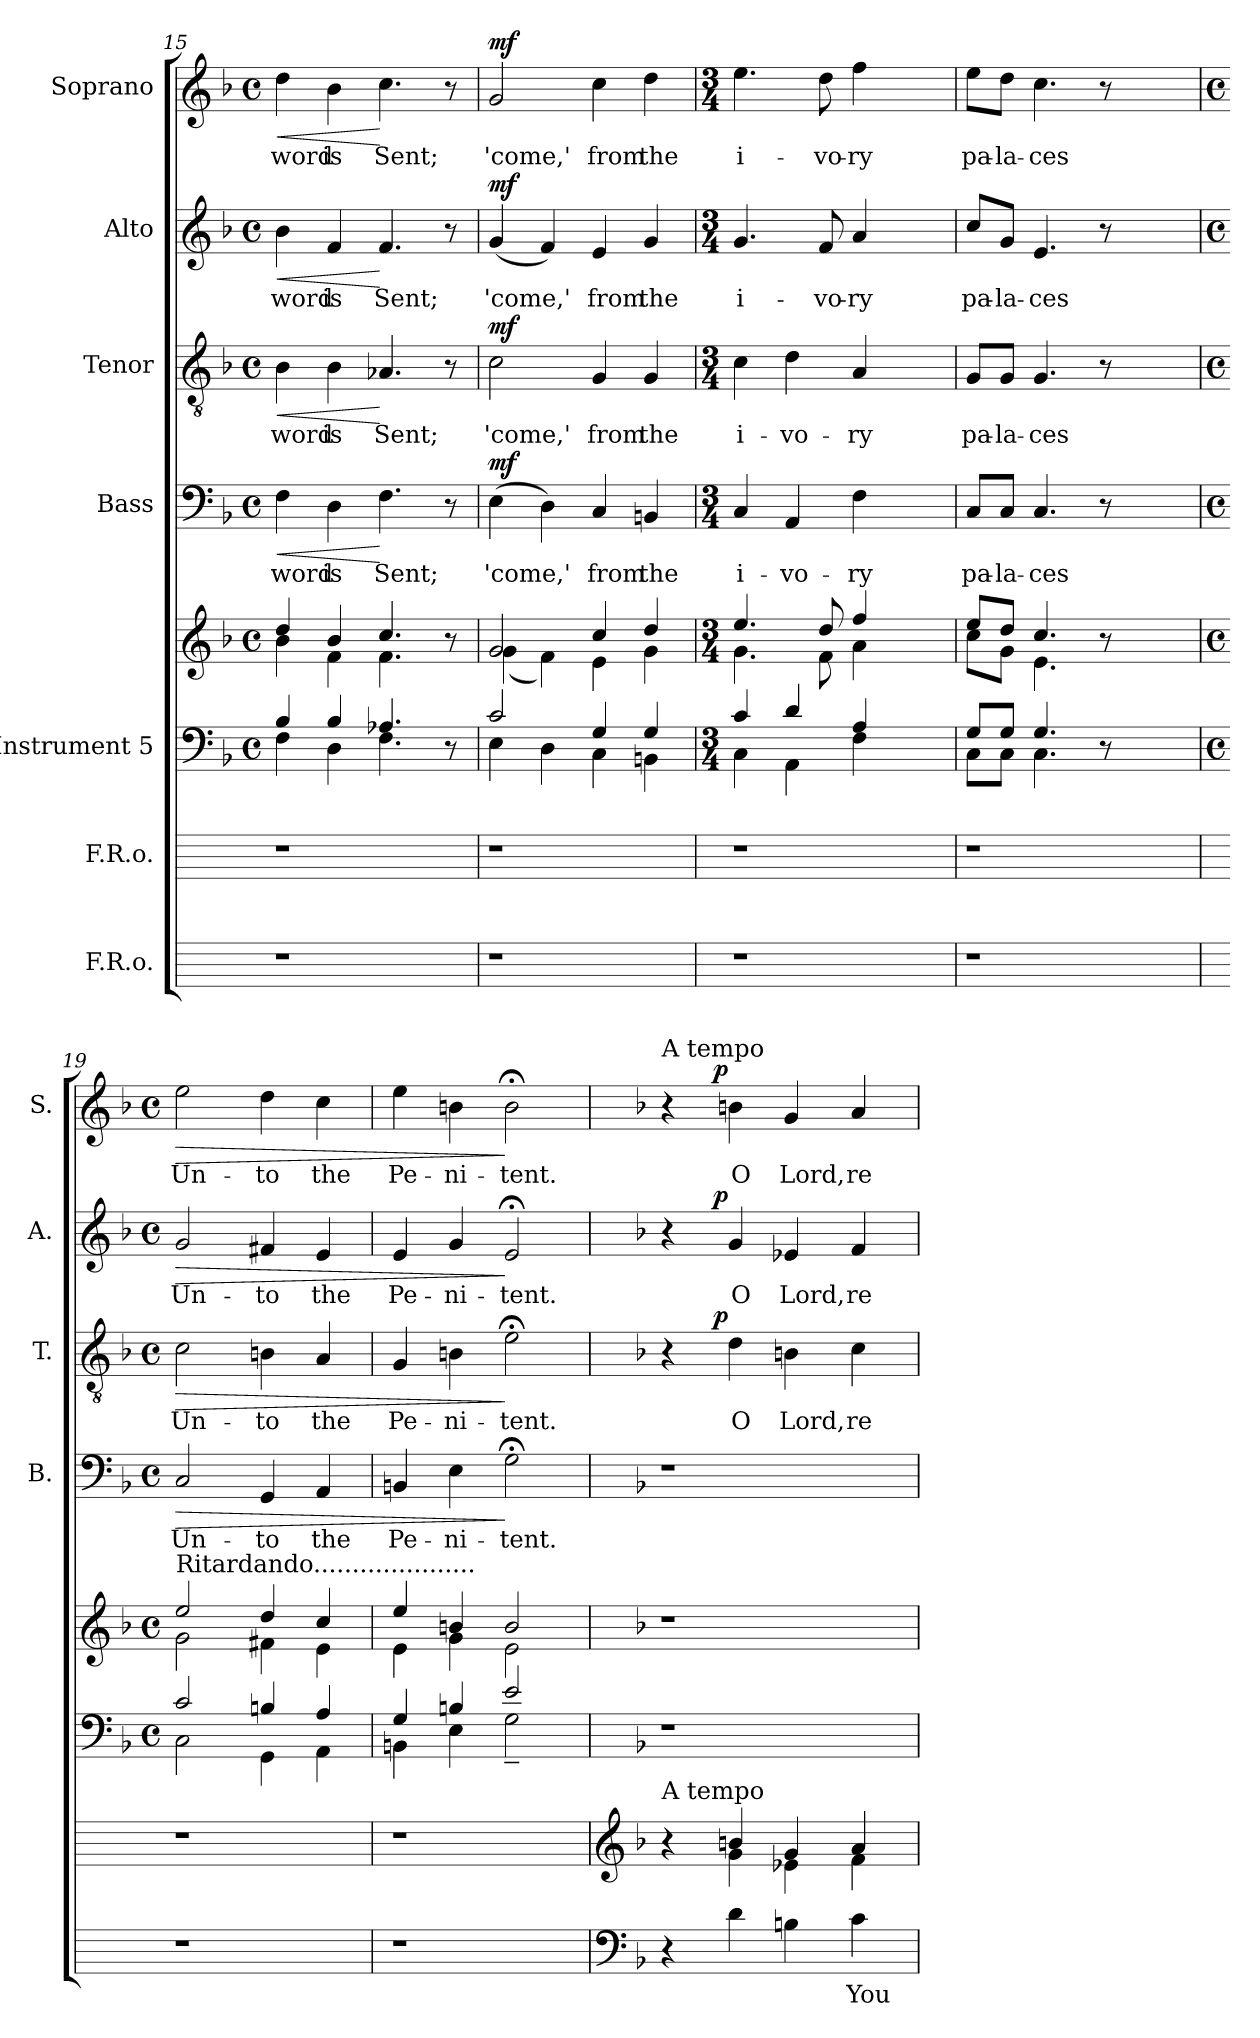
**kern	**text	**kern	**kern	**kern	**kern	**text	**dynam	**kern	**text	**dynam	**kern	**text	**dynam	**kern	**text	**dynam
*part7	*part7	*part6	*part5	*part5	*part4	*part4	*part4	*part3	*part3	*part3	*part2	*part2	*part2	*part1	*part1	*part1
*staff8	*staff8	*staff7	*staff6	*staff5	*staff4	*staff4	*staff4	*staff3	*staff3	*staff3	*staff2	*staff2	*staff2	*staff1	*staff1	*staff1
*I"F.R.o.	*	*I"F.R.o.	*I"Instrument 5	*	*I"Bass	*	*	*I"Tenor	*	*	*I"Alto	*	*	*I"Soprano	*	*
*	*	*	*	*	*I'B.	*	*	*I'T.	*	*	*I'A.	*	*	*I'S.	*	*
*	*	*	*clefF4	*clefG2	*clefF4	*	*	*clefGv2	*	*	*clefG2	*	*	*clefG2	*	*
*	*	*	*k[b-]	*k[b-]	*k[b-]	*	*	*k[b-]	*	*	*k[b-]	*	*	*k[b-]	*	*
*	*	*	*F:	*F:	*F:	*	*	*F:	*	*	*F:	*	*	*F:	*	*
*	*	*	*M4/4	*M4/4	*M4/4	*	*	*M4/4	*	*	*M4/4	*	*	*M4/4	*	*
*	*	*	*met(c)	*met(c)	*met(c)	*	*	*met(c)	*	*	*met(c)	*	*	*met(c)	*	*
=15	=15	=15	=15	=15	=15	=15	=15	=15	=15	=15	=15	=15	=15	=15	=15	=15
*	*	*	*^	*^	*	*	*	*	*	*	*	*	*	*	*	*
!	!	!	!	!	!	!	!	!LO:LY:b:cj	!LO:HP:b	!	!LO:LY:b:cj	!LO:HP:b	!	!LO:LY:b:cj	!LO:HP:b	!	!LO:LY:b:cj	!LO:HP:b
1r	.	1r	4B-/	4F\	4dd/	4b-\	4F\	word	<	4B-\	word	<	4b-\	word	<	4dd\	word	<
!	!	!	!	!	!	!	!	!LO:LY:b:cj	!	!	!LO:LY:b:cj	!	!	!LO:LY:b:cj	!	!	!LO:LY:b:cj	!
.	.	.	4B-/	4D\	4b-/	4f\	4D\	is	.	4B-\	is	.	4f/	is	.	4b-\	is	.
!	!	!	!	!	!	!	!	!LO:LY:b:cj	!	!	!LO:LY:b:cj	!	!	!LO:LY:b:cj	!	!	!LO:LY:b:cj	!
.	.	.	4.A-X/	4.F\	4.cc/	4.f\	4.F\	Sent;	[	4.A-X/	Sent;	[	4.f/	Sent;	[	4.cc\	Sent;	[
.	.	.	8r	8ryy	8r	8ryy	8r	.	.	8r	.	.	8r	.	.	8r	.	.
!!LO:PB:g=z
=16	=16	=16	=16	=16	=16	=16	=16	=16	=16	=16	=16	=16	=16	=16	=16	=16	=16	=16
!	!	!	!	!	!	!	!	!LO:LY:b	!LO:DY:a	!	!LO:LY:b:cj	!LO:DY:a	!	!LO:LY:b	!LO:DY:a	!	!LO:LY:b:cj	!LO:DY:a
1r	.	1r	2c/	4E\	2g/	(<4g\	(>4E\	'come,'	mf	2c\	'come,'	mf	(<4g/	'come,'	mf	2g/	'come,'	mf
.	.	.	.	4D\	.	4f\)	4D\)	.	.	.	.	.	4f/)	.	.	.	.	.
!	!	!	!	!	!	!	!	!LO:LY:b:cj	!	!	!LO:LY:b:cj	!	!	!LO:LY:b:cj	!	!	!LO:LY:b:cj	!
.	.	.	4G/	4C\	4cc/	4e\	4C/	from	.	4G/	from	.	4e/	from	.	4cc\	from	.
!	!	!	!	!	!	!	!	!LO:LY:b:cj	!	!	!LO:LY:b:cj	!	!	!LO:LY:b:cj	!	!	!LO:LY:b:cj	!
.	.	.	4G/	4BBn\	4dd/	4g\	4BBn/	the	.	4G/	the	.	4g/	the	.	4dd\	the	.
=17	=17	=17	=17	=17	=17	=17	=17	=17	=17	=17	=17	=17	=17	=17	=17	=17	=17	=17
*	*	*	*M3/4	*	*M3/4	*	*M3/4	*	*	*M3/4	*	*	*M3/4	*	*	*M3/4	*	*
!	!	!	!	!	!	!	!	!LO:LY:b:cj	!	!	!LO:LY:b:cj	!	!	!LO:LY:b:cj	!	!	!LO:LY:b:cj	!
1r	.	1r	4c/	4C\	4.ee/	4.g\	4C/	i-	.	4c\	i-	.	4.g/	i-	.	4.ee\	i-	.
!	!	!	!	!	!	!	!	!LO:LY:b:cj	!	!	!LO:LY:b:cj	!	!	!	!	!	!	!
.	.	.	4d/	4AA\	.	.	4AA/	-vo-	.	4d\	-vo-	.	.	.	.	.	.	.
!	!	!	!	!	!	!	!	!	!	!	!	!	!	!LO:LY:b:cj	!	!	!LO:LY:b:cj	!
.	.	.	.	.	8dd/	8f\	.	.	.	.	.	.	8f/	-vo-	.	8dd\	-vo-	.
!	!	!	!	!	!	!	!	!LO:LY:b:cj	!	!	!LO:LY:b:cj	!	!	!LO:LY:b:cj	!	!	!LO:LY:b:cj	!
.	.	.	4A/	4F\	4ff/	4a\	4F\	-ry	.	4A/	-ry	.	4a/	-ry	.	4ff\	-ry	.
.	.	.	4ryy	4ryy	4ryy	4ryy	4ryy	.	.	4ryy	.	.	4ryy	.	.	4ryy	.	.
=18	=18	=18	=18	=18	=18	=18	=18	=18	=18	=18	=18	=18	=18	=18	=18	=18	=18	=18
!	!	!	!	!	!	!	!	!LO:LY:b:cj	!	!	!LO:LY:b:cj	!	!	!LO:LY:b:cj	!	!	!LO:LY:b:cj	!
1r	.	1r	8G/L	8C\L	8ee/L	8cc\L	8C/L	pa-	.	8G/L	pa-	.	8cc/L	pa-	.	8ee\L	pa-	.
!	!	!	!	!	!	!	!	!LO:LY:b:cj	!	!	!LO:LY:b:cj	!	!	!LO:LY:b:cj	!	!	!LO:LY:b:cj	!
.	.	.	8G/J	8C\J	8dd/J	8g\J	8C/J	-la-	.	8G/J	-la-	.	8g/J	-la-	.	8dd\J	-la-	.
!	!	!	!	!	!	!	!	!LO:LY:b:cj	!	!	!LO:LY:b:cj	!	!	!LO:LY:b:cj	!	!	!LO:LY:b:cj	!
.	.	.	4.G/	4.C\	4.cc/	4.e\	4.C/	-ces	.	4.G/	-ces	.	4.e/	-ces	.	4.cc\	-ces	.
.	.	.	8r	4ryy	8r	4ryy	8r	.	.	8r	.	.	8r	.	.	8r	.	.
.	.	.	4ryy	.	4ryy	.	4ryy	.	.	4ryy	.	.	4ryy	.	.	4ryy	.	.
.	.	.	.	8ryy	.	8ryy	.	.	.	.	.	.	.	.	.	.	.	.
=19	=19	=19	=19	=19	=19	=19	=19	=19	=19	=19	=19	=19	=19	=19	=19	=19	=19	=19
*	*	*	*M4/4	*	*M4/4	*	*M4/4	*	*	*M4/4	*	*	*M4/4	*	*	*M4/4	*	*
*	*	*	*met(c)	*	*met(c)	*	*met(c)	*	*	*met(c)	*	*	*met(c)	*	*	*met(c)	*	*
!	!	!	!	!	!LO:TX:a:t=Ritardando.....................	!	!	!	!	!	!	!	!	!	!	!	!	!
!	!	!	!	!	!	!	!	!LO:LY:b:cj	!LO:HP:b	!	!LO:LY:b:cj	!LO:HP:b	!	!LO:LY:b:cj	!LO:HP:b	!	!LO:LY:b:cj	!LO:HP:b
1r	.	1r	2c/	2C\	2ee/	2g\	2C/	Un-	>	2c\	Un-	>	2g/	Un-	>	2ee\	Un-	>
!	!	!	!	!	!	!	!	!LO:LY:b:cj	!	!	!LO:LY:b:cj	!	!	!LO:LY:b:cj	!	!	!LO:LY:b:cj	!
.	.	.	4Bn/	4GG\	4dd/	4f#X\	4GG/	-to	.	4Bn\	-to	.	4f#X/	-to	.	4dd\	-to	.
!	!	!	!	!	!	!	!	!LO:LY:b:cj	!	!	!LO:LY:b:cj	!	!	!LO:LY:b:cj	!	!	!LO:LY:b:cj	!
.	.	.	4A/	4AA\	4cc/	4e\	4AA/	the	.	4A/	the	.	4e/	the	.	4cc\	the	.
=20	=20	=20	=20	=20	=20	=20	=20	=20	=20	=20	=20	=20	=20	=20	=20	=20	=20	=20
!	!	!	!	!	!	!	!	!LO:LY:b:cj	!	!	!LO:LY:b:cj	!	!	!LO:LY:b:cj	!	!	!LO:LY:b:cj	!
1r	.	1r	4G/	4BBn\	4ee/	4e\	4BBn/	Pe-	.	4G/	Pe-	.	4e/	Pe-	.	4ee\	Pe-	.
!	!	!	!	!	!	!	!	!LO:LY:b:cj	!	!	!LO:LY:b:cj	!	!	!LO:LY:b:cj	!	!	!LO:LY:b:cj	!
.	.	.	4Bn/	4E\	4bn/	4g\	4E\	-ni-	.	4Bn\	-ni-	.	4g/	-ni-	.	4bn\	-ni-	.
!	!	!	!	!	!	!	!	!LO:LY:b:cj	!	!	!LO:LY:b:cj	!	!	!LO:LY:b:cj	!	!	!LO:LY:b:cj	!
.	.	.	2e/	2G~>\	2b/	2e\	2G;<\	-tent.	]	2e;<\	-tent.	]	2e;</	-tent.	]	2b;<\	-tent.	]
*	*	*	*v	*v	*	*	*	*	*	*	*	*	*	*	*	*	*	*
*	*	*	*	*v	*v	*	*	*	*	*	*	*	*	*	*	*	*
!!LO:LB:g=z
=21	=21	=21	=21	=21	=21	=21	=21	=21	=21	=21	=21	=21	=21	=21	=21	=21
*clefF4	*	*clefG2	*	*	*	*	*	*	*	*	*	*	*	*	*	*
*k[b-]	*	*k[b-]	*	*	*	*	*	*	*	*	*	*	*	*	*	*
*F:	*	*F:	*	*	*	*	*	*	*	*	*	*	*	*	*	*
*	*	*^	*^	*^	*	*	*	*^	*	*	*^	*	*	*^	*	*
!	!	!	!	!	!	!	!	!	!	!	!	!	!	!	!	!	!	!	!LO:TX:a:t=A tempo	!	!	!
!	!	!LO:TX:a:t=A tempo	!	!	!	!	!	!	!	!	!	!	!	!	!	!	!	!	!	!	!	!
*	*	*	*	*v	*v	*	*	*	*	*	*	*	*	*	*	*	*	*	*	*	*	*
*	*	*	*	*	*v	*v	*	*	*	*	*	*	*	*	*	*	*	*	*	*	*
4r	.	4r	4ryy	1r	1r	1r	.	.	4r	8..ryy	.	.	4r	8..ryy	.	.	4r	8..ryy	.	.
!	!	!	!	!	!	!	!	!	!	!	!	!LO:DY:a	!	!	!	!LO:DY:a	!	!	!	!LO:DY:a
.	.	.	.	.	.	.	.	.	.	2ryy	.	p	.	2ryy	.	p	.	2ryy	.	p
!	!	!	!	!	!	!	!	!	!	!	!LO:LY:b:cj	!	!	!	!LO:LY:b:cj	!	!	!	!LO:LY:b:cj	!
4d\	.	4bn/	4g\	.	.	.	.	.	4d\	.	O	.	4g/	.	O	.	4bn\	.	O	.
!	!	!	!	!	!	!	!	!	!	!	!LO:LY:b:cj	!	!	!	!LO:LY:b:cj	!	!	!	!LO:LY:b:cj	!
4Bn\	.	4g/	4e-X\	.	.	.	.	.	4Bn\	.	Lord,	.	4e-X/	.	Lord,	.	4g/	.	Lord,	.
.	.	.	.	.	.	.	.	.	.	4ryy	.	.	.	4ryy	.	.	.	4ryy	.	.
!	!LO:LY:b	!	!	!	!	!	!	!	!	!	!LO:LY:b:cj	!	!	!	!LO:LY:b:cj	!	!	!	!LO:LY:b:cj	!
4c\	You	4a/	4f\	.	.	.	.	.	4c\	.	re-	.	4f/	.	re-	.	4a/	.	re-	.
.	.	.	.	.	.	.	.	.	.	32ryy	.	.	.	32ryy	.	.	.	32ryy	.	.
*	*	*	*	*	*	*	*	*	*v	*v	*	*	*	*	*	*	*v	*v	*	*
*	*	*v	*v	*	*	*	*	*	*	*	*	*v	*v	*	*	*	*	*
=	=	=	=	=	=	=	=	=	=	=	=	=	=	=	=	=
*-	*-	*-	*-	*-	*-	*-	*-	*-	*-	*-	*-	*-	*-	*-	*-	*-
